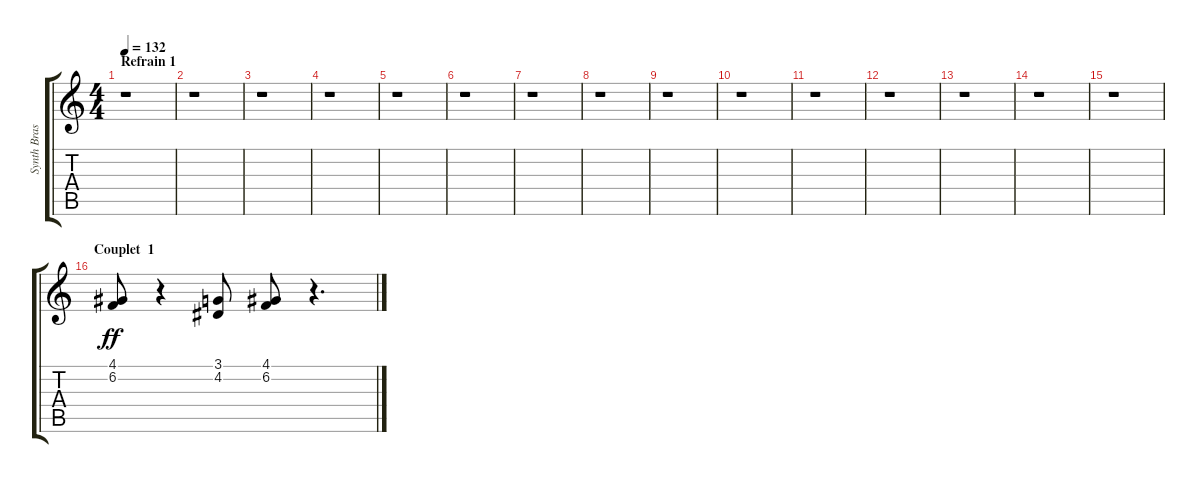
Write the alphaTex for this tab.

\track ("Synth Brass" "Synth Bras") {instrument synthbrass1}
\staff {score tabs}
\tuning (E4 B3 G3 D3 A2 E2) {hide}
\ts (4 4)
\section ("" "Refrain 1")
\tempo 132
\clef g2
\ks c
r.1{dy ff} |
r.1 |
r.1 |
r.1 |
r.1 |
r.1 |
r.1 |
r.1 |
r.1 |
r.1 |
r.1 |
r.1 |
r.1 |
r.1 |
r.1 |
\section ("" "Couplet  1")
(4.1 6.2).8 r.4 (3.1 4.2).8 (4.1 6.2).8 r.4{d}
